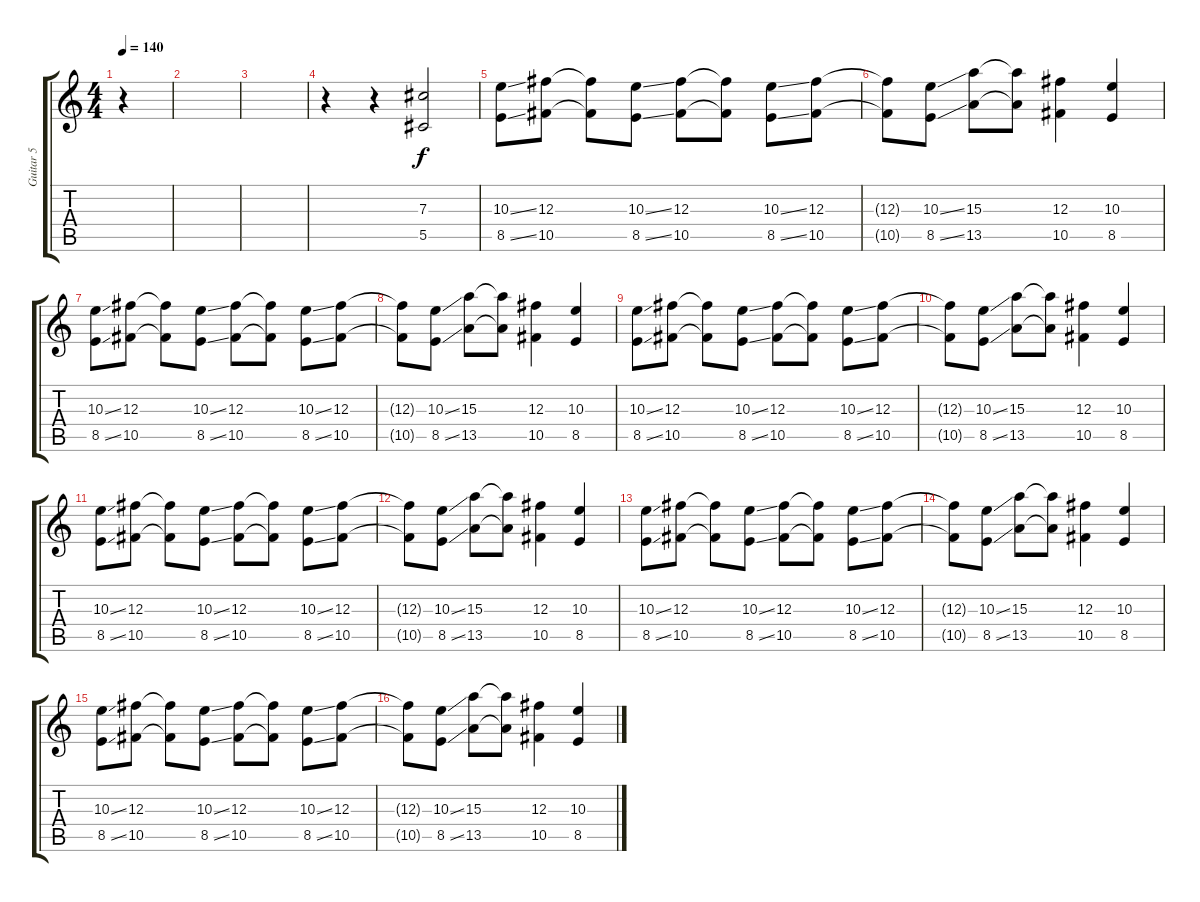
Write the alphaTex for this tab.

\track ("Guitar 5" "Guitar 5") {instrument distortionguitar}
\staff {score tabs}
\tuning (Eb4 Bb3 Gb3 Db3 Ab2 Db2) {hide}
\ts (4 4)
\tempo 140
\clef g2
\ks c
r.4{dy f} |
|
|
r.4 r.4 (7.3 5.5).2 |
(10.3{ss} 8.5{ss}).8 (12.3 10.5).8 (12.3{t} 10.5{t}).8 (10.3{ss} 8.5{ss}).8 (12.3 10.5).8 (12.3{t} 10.5{t}).8 (10.3{ss} 8.5{ss}).8 (12.3 10.5).8 |
(12.3{t} 10.5{t}).8 (10.3{ss} 8.5{ss}).8 (15.3 13.5).8 (15.3{t} 13.5{t}).8 (12.3 10.5).4 (10.3 8.5).4 |
(10.3{ss} 8.5{ss}).8 (12.3 10.5).8 (12.3{t} 10.5{t}).8 (10.3{ss} 8.5{ss}).8 (12.3 10.5).8 (12.3{t} 10.5{t}).8 (10.3{ss} 8.5{ss}).8 (12.3 10.5).8 |
(12.3{t} 10.5{t}).8 (10.3{ss} 8.5{ss}).8 (15.3 13.5).8 (15.3{t} 13.5{t}).8 (12.3 10.5).4 (10.3 8.5).4 |
(10.3{ss} 8.5{ss}).8 (12.3 10.5).8 (12.3{t} 10.5{t}).8 (10.3{ss} 8.5{ss}).8 (12.3 10.5).8 (12.3{t} 10.5{t}).8 (10.3{ss} 8.5{ss}).8 (12.3 10.5).8 |
(12.3{t} 10.5{t}).8 (10.3{ss} 8.5{ss}).8 (15.3 13.5).8 (15.3{t} 13.5{t}).8 (12.3 10.5).4 (10.3 8.5).4 |
(10.3{ss} 8.5{ss}).8 (12.3 10.5).8 (12.3{t} 10.5{t}).8 (10.3{ss} 8.5{ss}).8 (12.3 10.5).8 (12.3{t} 10.5{t}).8 (10.3{ss} 8.5{ss}).8 (12.3 10.5).8 |
(12.3{t} 10.5{t}).8 (10.3{ss} 8.5{ss}).8 (15.3 13.5).8 (15.3{t} 13.5{t}).8 (12.3 10.5).4 (10.3 8.5).4 |
(10.3{ss} 8.5{ss}).8 (12.3 10.5).8 (12.3{t} 10.5{t}).8 (10.3{ss} 8.5{ss}).8 (12.3 10.5).8 (12.3{t} 10.5{t}).8 (10.3{ss} 8.5{ss}).8 (12.3 10.5).8 |
(12.3{t} 10.5{t}).8 (10.3{ss} 8.5{ss}).8 (15.3 13.5).8 (15.3{t} 13.5{t}).8 (12.3 10.5).4 (10.3 8.5).4 |
(10.3{ss} 8.5{ss}).8 (12.3 10.5).8 (12.3{t} 10.5{t}).8 (10.3{ss} 8.5{ss}).8 (12.3 10.5).8 (12.3{t} 10.5{t}).8 (10.3{ss} 8.5{ss}).8 (12.3 10.5).8 |
(12.3{t} 10.5{t}).8 (10.3{ss} 8.5{ss}).8 (15.3 13.5).8 (15.3{t} 13.5{t}).8 (12.3 10.5).4 (10.3 8.5).4
